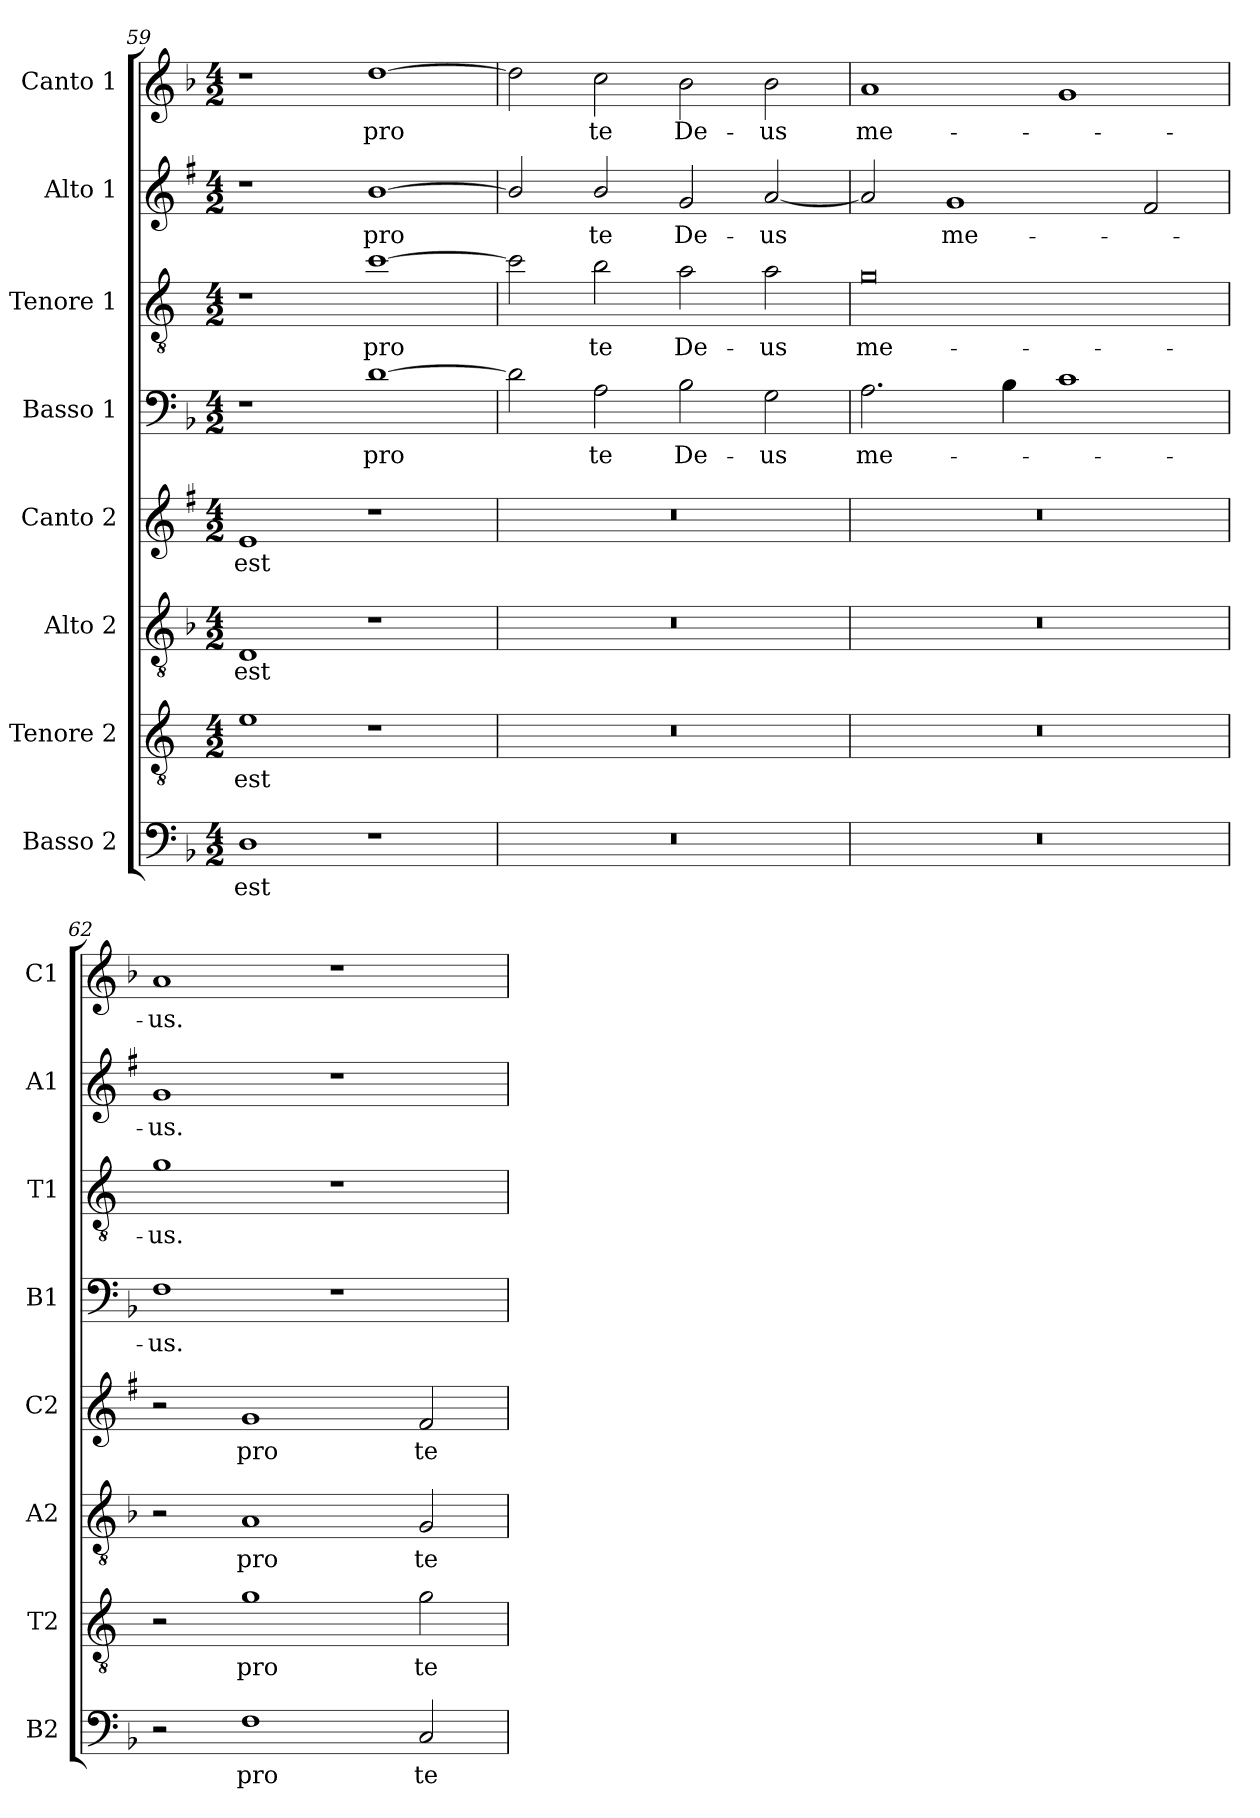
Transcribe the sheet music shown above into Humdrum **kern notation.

**kern	**text	**kern	**text	**kern	**text	**kern	**text	**kern	**text	**kern	**text	**kern	**text	**kern	**text
*part8	*part8	*part7	*part7	*part6	*part6	*part5	*part5	*part4	*part4	*part3	*part3	*part2	*part2	*part1	*part1
*staff8	*staff8	*staff7	*staff7	*staff6	*staff6	*staff5	*staff5	*staff4	*staff4	*staff3	*staff3	*staff2	*staff2	*staff1	*staff1
*I"Basso 2	*	*I"Tenore 2	*	*I"Alto 2	*	*I"Canto 2	*	*I"Basso 1	*	*I"Tenore 1	*	*I"Alto 1	*	*I"Canto 1	*
*I'B2	*	*I'T2	*	*I'A2	*	*I'C2	*	*I'B1	*	*I'T1	*	*I'A1	*	*I'C1	*
*clefF4	*	*clefGv2	*	*clefGv2	*	*clefG2	*	*clefF4	*	*clefGv2	*	*clefG2	*	*clefG2	*
*	*	*ITrd4c7	*	*	*	*ITrd1c2	*	*	*	*ITrd4c7	*	*ITrd1c2	*	*	*
*k[b-]	*	*k[b-]	*	*k[b-]	*	*k[b-]	*	*k[b-]	*	*k[b-]	*	*k[b-]	*	*k[b-]	*
*F:	*	*F:	*	*F:	*	*F:	*	*F:	*	*F:	*	*F:	*	*F:	*
*M4/2	*	*M4/2	*	*M4/2	*	*M4/2	*	*M4/2	*	*M4/2	*	*M4/2	*	*M4/2	*
=59	=59	=59	=59	=59	=59	=59	=59	=59	=59	=59	=59	=59	=59	=59	=59
!	!LO:LY:b	!	!LO:LY:b	!	!LO:LY:b	!	!LO:LY:b	!	!	!	!	!	!	!	!
1D	est	1A	est	1D	est	1d	est	1r	.	1r	.	1r	.	1r	.
!	!	!	!	!	!	!	!	!	!LO:LY:b	!	!LO:LY:b	!	!LO:LY:b	!	!LO:LY:b
1r	.	1r	.	1r	.	1r	.	[1d	pro	[1f	pro	[1a	pro	[1dd	pro
=60	=60	=60	=60	=60	=60	=60	=60	=60	=60	=60	=60	=60	=60	=60	=60
0r	.	0r	.	0r	.	0r	.	2d\]	.	2f\]	.	2a/]	.	2dd\]	.
!	!	!	!	!	!	!	!	!	!LO:LY:b	!	!LO:LY:b	!	!LO:LY:b	!	!LO:LY:b
.	.	.	.	.	.	.	.	2A\	te	2e\	te	2a/	te	2cc\	te
!	!	!	!	!	!	!	!	!	!LO:LY:b	!	!LO:LY:b	!	!LO:LY:b	!	!LO:LY:b
.	.	.	.	.	.	.	.	2B-\	De-	2d\	De-	2f/	De-	2b-\	De-
!	!	!	!	!	!	!	!	!	!LO:LY:b	!	!LO:LY:b	!	!LO:LY:b	!	!LO:LY:b
.	.	.	.	.	.	.	.	2G\	-us	2d\	-us	[2g/	-us	2b-\	-us
!!LO:LB:g=z
=61	=61	=61	=61	=61	=61	=61	=61	=61	=61	=61	=61	=61	=61	=61	=61
!	!	!	!	!	!	!	!	!	!LO:LY:b	!	!LO:LY:b	!	!	!	!LO:LY:b
0r	.	0r	.	0r	.	0r	.	2.A\	me-	0c	me-	2g/]	.	1a	me-
!	!	!	!	!	!	!	!	!	!	!	!	!	!LO:LY:b	!	!
.	.	.	.	.	.	.	.	.	.	.	.	1f	me-	.	.
.	.	.	.	.	.	.	.	4B-\	.	.	.	.	.	.	.
.	.	.	.	.	.	.	.	1c	.	.	.	.	.	1g	.
.	.	.	.	.	.	.	.	.	.	.	.	2e/	.	.	.
=62	=62	=62	=62	=62	=62	=62	=62	=62	=62	=62	=62	=62	=62	=62	=62
!	!	!	!	!	!	!	!	!	!LO:LY:b	!	!LO:LY:b	!	!LO:LY:b	!	!LO:LY:b
2r	.	2r	.	2r	.	2r	.	1F	-us.	1c	-us.	1f	-us.	1a	-us.
!	!LO:LY:b	!	!LO:LY:b	!	!LO:LY:b	!	!LO:LY:b	!	!	!	!	!	!	!	!
1F	pro	1c	pro	1A	pro	1f	pro	.	.	.	.	.	.	.	.
.	.	.	.	.	.	.	.	1r	.	1r	.	1r	.	1r	.
!	!LO:LY:b	!	!LO:LY:b	!	!LO:LY:b	!	!LO:LY:b	!	!	!	!	!	!	!	!
2C/	te	2c\	te	2G/	te	2e/	te	.	.	.	.	.	.	.	.
=	=	=	=	=	=	=	=	=	=	=	=	=	=	=	=
*-	*-	*-	*-	*-	*-	*-	*-	*-	*-	*-	*-	*-	*-	*-	*-
